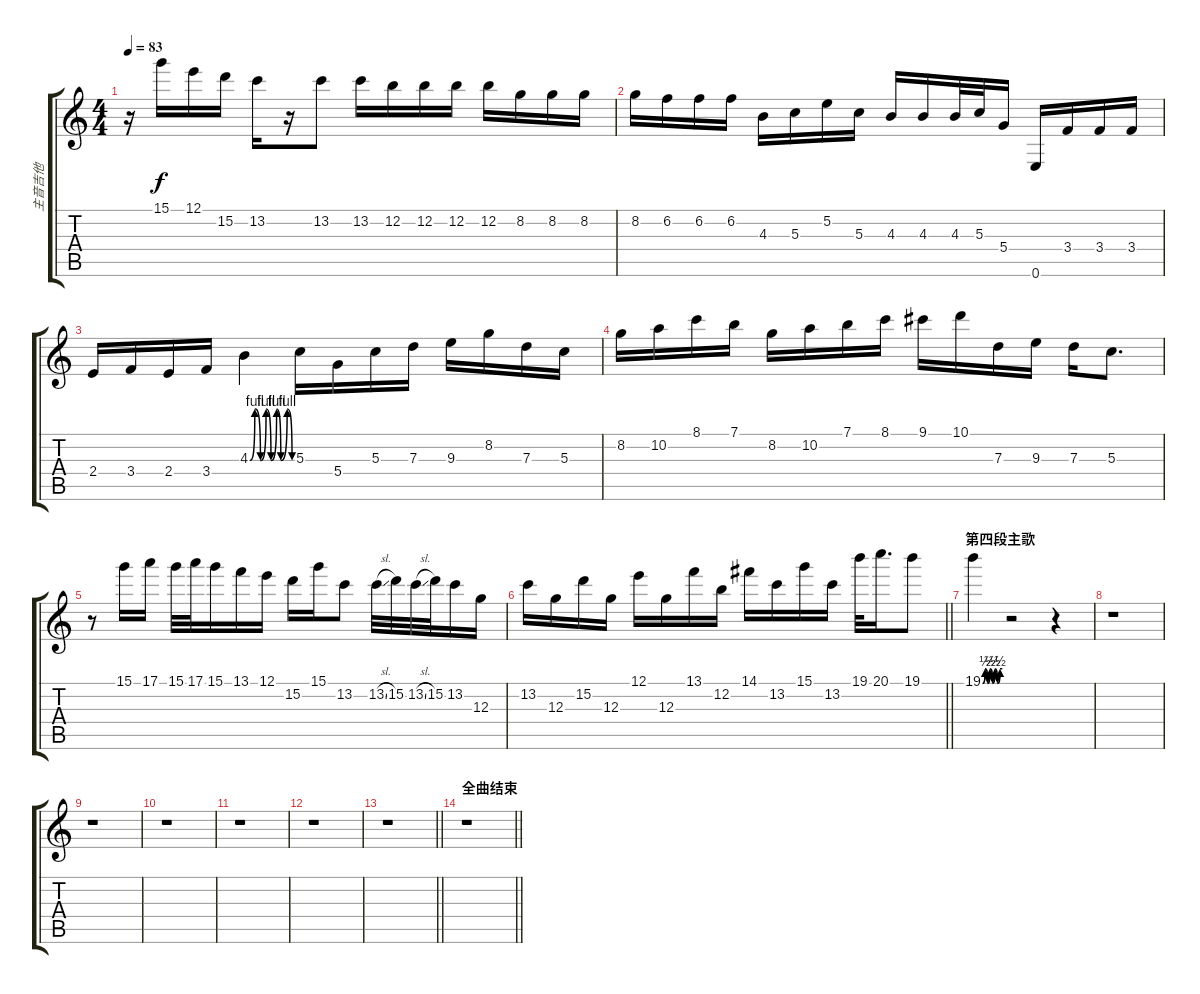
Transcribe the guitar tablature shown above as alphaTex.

\track ("主音吉他" "主音吉他") {mute instrument overdrivenguitar}
\staff {score tabs}
\tuning (E4 B3 G3 D3 A2 E2) {hide}
\ts (4 4)
\tempo 83
\clef g2
\ks c
r.16{dy f} 15.1.16 12.1.16 15.2.16 13.2.16 r.16 13.2.8 13.2.16 12.2.16 12.2.16 12.2.16 12.2.16 8.2.16 8.2.16 8.2.16 |
8.2.16 6.2.16 6.2.16 6.2.16 4.3.16 5.3.16 5.2.16 5.3.16 4.3.16 4.3.16 4.3.32 5.3.32 5.4.16 0.6.16 3.4.16 3.4.16 3.4.16 |
2.4.16 3.4.16 2.4.16 3.4.16 4.3{be (custom 0 0 7 4 15 0 23 4 30 0 38 4 44 0 53 4 60 0)}.4 5.3.16 5.4.16 5.3.16 7.3.16 9.3.16 8.2.16 7.3.16 5.3.16 |
8.2.16 10.2.16 8.1.16 7.1.16 8.2.16 10.2.16 7.1.16 8.1.16 9.1.16 10.1.16 7.3.16 9.3.16 7.3.16 5.3.8{d} |
r.8 15.1.16 17.1.16 15.1.32 17.1.32 15.1.16 13.1.16 12.1.16 15.2.16 15.1.16 13.2.8 13.2{sl}.32 15.2.32 13.2{sl}.32 15.2.32 13.2.16 12.3.16 |
\barLineRight lightlight
13.2.16 12.3.16 15.2.16 12.3.16 12.1.16 12.3.16 13.1.16 12.2.16 14.1.16 13.2.16 15.1.16 13.2.16 19.1.32 20.1.16{d} 19.1.8 |
\section ("" "第四段主歌")
19.1{be (custom 0 0 7 2 15 0 22 2 30 0 37 2 45 0 53 2 60 2)}.4 r.2 r.4 |
r.1 |
r.1 |
r.1 |
r.1 |
r.1 |
\barLineRight lightlight
r.1 |
\section ("" "全曲结束")
\barLineRight lightlight
r.1
